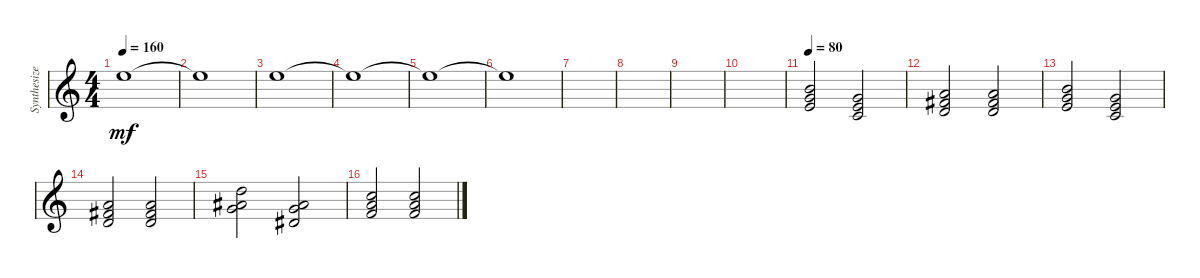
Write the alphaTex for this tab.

\track ("Synthesizer" "Synthesize") {instrument pad2warm}
\staff {score}
\tuning (E4 B3 G3 D3 A2 E2 B1) {hide}
\ts (4 4)
\tempo 160
\clef g2
\ks c
12.1{t}.1{dy mf} |
12.1{t}.1 |
12.1.1 |
12.1{t}.1 |
12.1{t}.1 |
12.1{t}.1 |
|
|
|
|
\tempo 80
(0.1 8.2 16.3).2 (0.1 1.2 12.3).2 |
(2.1 3.2 14.3).2 (2.1 3.2 14.3).2 |
(0.1 8.2 16.3).2 (0.1 1.2 12.3).2 |
(2.1 3.2 14.3).2 (2.1 3.2 14.3).2 |
(3.1 11.2 19.3).2 (3.1 4.2 15.3).2 |
(1.1 10.2 17.3).2 (1.1 10.2 17.3).2
